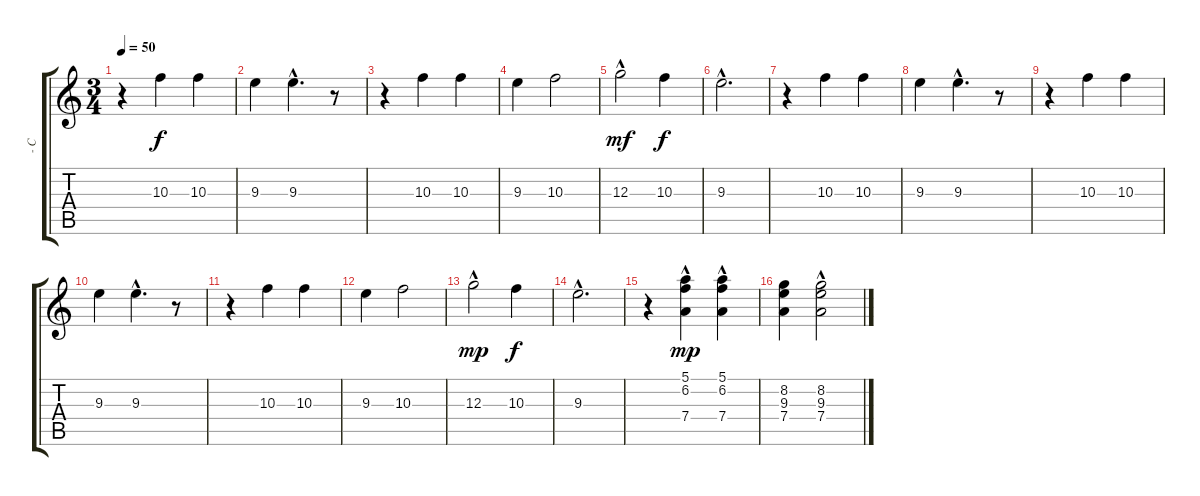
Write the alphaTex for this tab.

\track ("       - Carmina Burana (1936)" "       - C") {instrument distortionguitar}
\staff {score tabs}
\tuning (E4 B3 G3 D3 A2 E2) {hide}
\ts (3 4)
\tempo 50
\clef g2
\ks c
r.4{dy f} 10.3.4 10.3.4 |
9.3.4 9.3{hac}.4{d} r.8 |
r.4 10.3.4 10.3.4 |
9.3.4 10.3.2 |
12.3{hac}.2{dy mf} 10.3.4{dy f} |
9.3{hac}.2{d} |
r.4 10.3.4 10.3.4 |
9.3.4 9.3{hac}.4{d} r.8 |
r.4 10.3.4 10.3.4 |
9.3.4 9.3{hac}.4{d} r.8 |
r.4 10.3.4 10.3.4 |
9.3.4 10.3.2 |
12.3{hac}.2{dy mp} 10.3.4{dy f} |
9.3{hac}.2{d} |
r.4 (5.1{hac} 6.2{hac} 7.4{hac}).4{dy mp} (5.1{hac} 6.2{hac} 7.4{hac}).4 |
(8.2 9.3 7.4).4 (8.2{hac} 9.3 7.4).2
